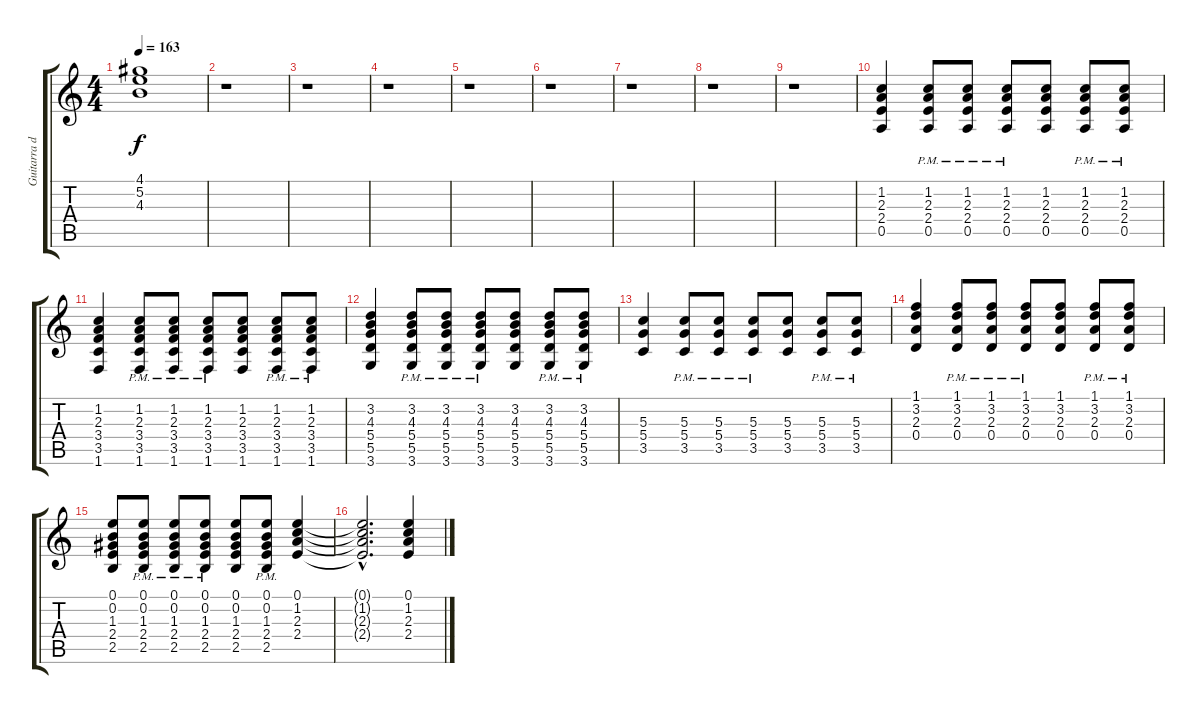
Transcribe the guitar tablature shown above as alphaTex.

\track ("Guitarra de Apoyo" "Guitarra d") {instrument distortionguitar}
\staff {score tabs}
\tuning (E4 B3 G3 D3 A2 E2) {hide}
\ts (4 4)
\tempo 163
\clef g2
\ks c
(4.1 5.2 4.3).1{dy f} |
r.1 |
r.1 |
r.1 |
r.1 |
r.1 |
r.1 |
r.1 |
r.1 |
(1.2 2.3 2.4 0.5).4 (1.2 2.3 2.4{pm} 0.5).8 (1.2 2.3 2.4{pm} 0.5).8 (1.2 2.3 2.4{pm} 0.5).8 (1.2 2.3 2.4 0.5).8 (1.2 2.3 2.4{pm} 0.5).8 (1.2 2.3 2.4{pm} 0.5).8 |
(1.2 2.3 3.4 3.5 1.6).4 (1.2 2.3 3.4{pm} 3.5 1.6).8 (1.2 2.3 3.4{pm} 3.5 1.6).8 (1.2 2.3 3.4{pm} 3.5 1.6).8 (1.2 2.3 3.4 3.5 1.6).8 (1.2 2.3 3.4{pm} 3.5 1.6).8 (1.2 2.3 3.4{pm} 3.5 1.6).8 |
(3.2 4.3 5.4 5.5 3.6).4 (3.2 4.3 5.4{pm} 5.5 3.6).8 (3.2 4.3 5.4{pm} 5.5 3.6).8 (3.2 4.3 5.4{pm} 5.5 3.6).8 (3.2 4.3 5.4 5.5 3.6).8 (3.2 4.3 5.4{pm} 5.5 3.6).8 (3.2 4.3 5.4{pm} 5.5 3.6).8 |
(5.3 5.4 3.5).4 (5.3 5.4{pm} 3.5).8 (5.3 5.4{pm} 3.5).8 (5.3 5.4{pm} 3.5).8 (5.3 5.4 3.5).8 (5.3 5.4{pm} 3.5).8 (5.3 5.4{pm} 3.5).8 |
(1.1 3.2 2.3 0.4).4 (1.1 3.2 2.3{pm} 0.4).8 (1.1 3.2 2.3{pm} 0.4).8 (1.1 3.2 2.3{pm} 0.4).8 (1.1 3.2 2.3 0.4).8 (1.1 3.2 2.3{pm} 0.4).8 (1.1 3.2 2.3{pm} 0.4).8 |
(0.1 0.2 1.3 2.4 2.5).8 (0.1 0.2 1.3{pm} 2.4 2.5).8 (0.1 0.2 1.3{pm} 2.4 2.5).8 (0.1 0.2 1.3{pm} 2.4 2.5).8 (0.1 0.2 1.3 2.4 2.5).8 (0.1 0.2 1.3{pm} 2.4 2.5).8 (0.1 1.2 2.3 2.4).4 |
(0.1{hac t} 1.2{hac t} 2.3{hac t} 2.4{hac t}).2{d} (0.1 1.2 2.3 2.4).4
